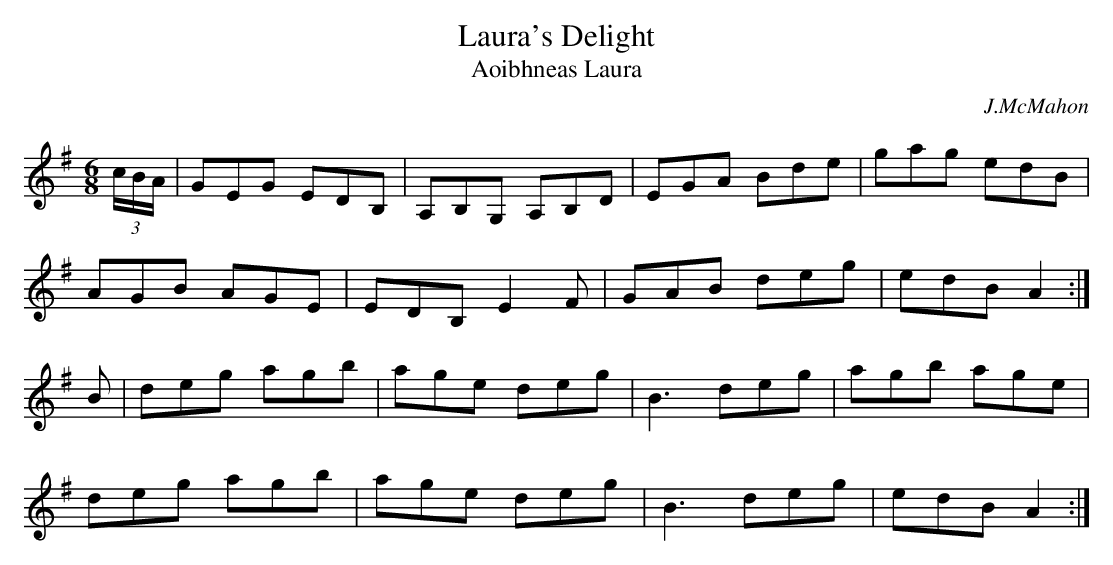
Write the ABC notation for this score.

X:1
T: Laura's Delight
T: Aoibhneas Laura
C: J.McMahon
L: 1/8
M: 6/8
K: Em
(3c/B/A/|GEG EDB,|A,B,G, A,B,D|EGA Bde|gag edB|
AGB AGE|EDB, E2F|GAB deg|edB A2 :|
B|deg agb|age deg|B3 deg|agb age|
deg agb|age deg|B3 deg|edB A2 :|
